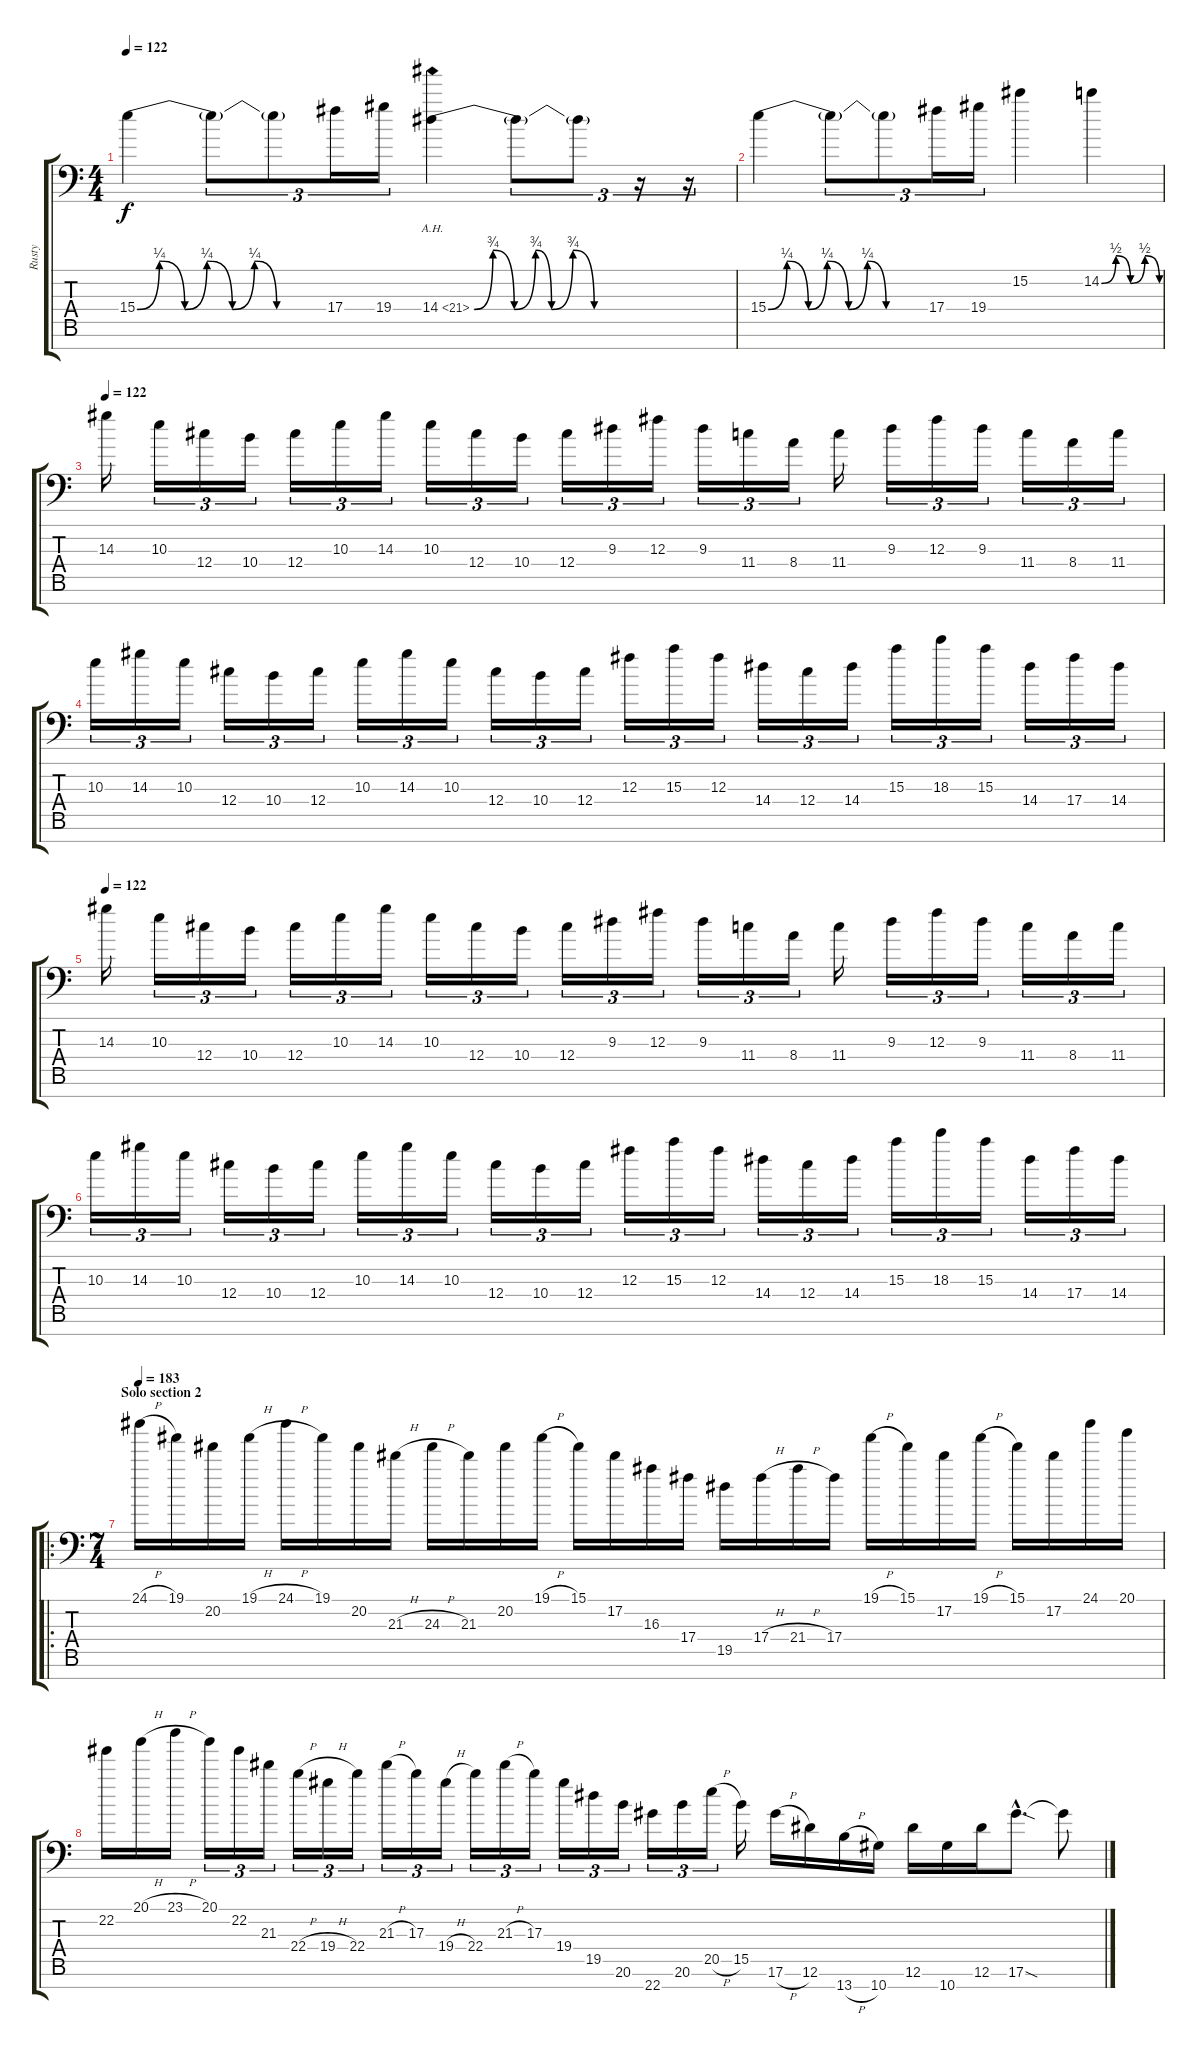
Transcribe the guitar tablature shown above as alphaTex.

\track ("Rusty" "Rusty") {instrument distortionguitar}
\staff {score tabs}
\tuning (Eb4 Bb3 Gb3 Db3 Ab2 Eb2 Bb1) {hide}
\ts (4 4)
\tempo 122
\clef f4
\ks c
15.4{be (custom 0 0 7 1 15 0 22 1 30 0 37 1 44 0 60 0)}.4{dy f} 15.4{t}.8{tu (3 2)} 15.4{t}.8{tu (3 2)} 17.4.16{tu (3 2)} 19.4.16{tu (3 2)} 14.4{be (custom 0 0 7 3 15 0 23 3 29 0 37 3 45 0 60 0) ah 7}.4 14.4{t}.8{tu (3 2)} 14.4{t}.8{tu (3 2)} r.16{tu (3 2)} r.16{tu (3 2)} |
15.4{be (custom 0 0 7 1 15 0 22 1 30 0 37 1 44 0 60 0)}.4 15.4{t}.8{tu (3 2)} 15.4{t}.8{tu (3 2)} 17.4.16{tu (3 2)} 19.4.16{tu (3 2)} 15.2.4 14.2{be (custom 0 0 15 2 30 0 45 2 60 0)}.4 |
\tempo 122
14.3.16 10.3.16{tu (3 2)} 12.4.16{tu (3 2)} 10.4.16{tu (3 2)} 12.4.16{tu (3 2)} 10.3.16{tu (3 2)} 14.3.16{tu (3 2)} 10.3.16{tu (3 2)} 12.4.16{tu (3 2)} 10.4.16{tu (3 2)} 12.4.16{tu (3 2)} 9.3.16{tu (3 2)} 12.3.16{tu (3 2)} 9.3.16{tu (3 2)} 11.4.16{tu (3 2)} 8.4.16{tu (3 2)} 11.4.16 9.3.16{tu (3 2)} 12.3.16{tu (3 2)} 9.3.16{tu (3 2)} 11.4.16{tu (3 2)} 8.4.16{tu (3 2)} 11.4.16{tu (3 2)} |
10.3.16{tu (3 2)} 14.3.16{tu (3 2)} 10.3.16{tu (3 2)} 12.4.16{tu (3 2)} 10.4.16{tu (3 2)} 12.4.16{tu (3 2)} 10.3.16{tu (3 2)} 14.3.16{tu (3 2)} 10.3.16{tu (3 2)} 12.4.16{tu (3 2)} 10.4.16{tu (3 2)} 12.4.16{tu (3 2)} 12.3.16{tu (3 2)} 15.3.16{tu (3 2)} 12.3.16{tu (3 2)} 14.4.16{tu (3 2)} 12.4.16{tu (3 2)} 14.4.16{tu (3 2)} 15.3.16{tu (3 2)} 18.3.16{tu (3 2)} 15.3.16{tu (3 2)} 14.4.16{tu (3 2)} 17.4.16{tu (3 2)} 14.4.16{tu (3 2)} |
\tempo 122
14.3.16 10.3.16{tu (3 2)} 12.4.16{tu (3 2)} 10.4.16{tu (3 2)} 12.4.16{tu (3 2)} 10.3.16{tu (3 2)} 14.3.16{tu (3 2)} 10.3.16{tu (3 2)} 12.4.16{tu (3 2)} 10.4.16{tu (3 2)} 12.4.16{tu (3 2)} 9.3.16{tu (3 2)} 12.3.16{tu (3 2)} 9.3.16{tu (3 2)} 11.4.16{tu (3 2)} 8.4.16{tu (3 2)} 11.4.16 9.3.16{tu (3 2)} 12.3.16{tu (3 2)} 9.3.16{tu (3 2)} 11.4.16{tu (3 2)} 8.4.16{tu (3 2)} 11.4.16{tu (3 2)} |
10.3.16{tu (3 2)} 14.3.16{tu (3 2)} 10.3.16{tu (3 2)} 12.4.16{tu (3 2)} 10.4.16{tu (3 2)} 12.4.16{tu (3 2)} 10.3.16{tu (3 2)} 14.3.16{tu (3 2)} 10.3.16{tu (3 2)} 12.4.16{tu (3 2)} 10.4.16{tu (3 2)} 12.4.16{tu (3 2)} 12.3.16{tu (3 2)} 15.3.16{tu (3 2)} 12.3.16{tu (3 2)} 14.4.16{tu (3 2)} 12.4.16{tu (3 2)} 14.4.16{tu (3 2)} 15.3.16{tu (3 2)} 18.3.16{tu (3 2)} 15.3.16{tu (3 2)} 14.4.16{tu (3 2)} 17.4.16{tu (3 2)} 14.4.16{tu (3 2)} |
\ro
\ts (7 4)
\section ("" "Solo section 2")
\tempo 183
24.1{h}.16 19.1.16 20.2.16 19.1{h}.16 24.1{h}.16 19.1.16 20.2.16 21.3{h}.16 24.3{h}.16 21.3.16 20.2.16 19.1{h}.16 15.1.16 17.2.16 16.3.16 17.4.16 19.5.16 17.4{h}.16 21.4{h}.16 17.4.16 19.1{h}.16 15.1.16 17.2.16 19.1{h}.16 15.1.16 17.2.16 24.1.16 20.1.16 |
22.2.16 20.1{h}.16 23.1{h}.16 20.1.16{tu (3 2)} 22.2.16{tu (3 2)} 21.3.16{tu (3 2)} 22.4{h}.16{tu (3 2)} 19.4{h}.16{tu (3 2)} 22.4.16{tu (3 2)} 21.3{h}.16{tu (3 2)} 17.3.16{tu (3 2)} 19.4{h}.16{tu (3 2)} 22.4.16{tu (3 2)} 21.3{h}.16{tu (3 2)} 17.3.16{tu (3 2)} 19.4.16{tu (3 2)} 19.5.16{tu (3 2)} 20.6.16{tu (3 2)} 22.7.16{tu (3 2)} 20.6.16{tu (3 2)} 20.5{h}.16{tu (3 2)} 15.5.16 17.6{h}.16 12.6.16 13.7{h}.16 10.7.16 12.6.16 10.7.16 12.6.16 17.6{sod hac}.8{d} 17.6{t}.8
